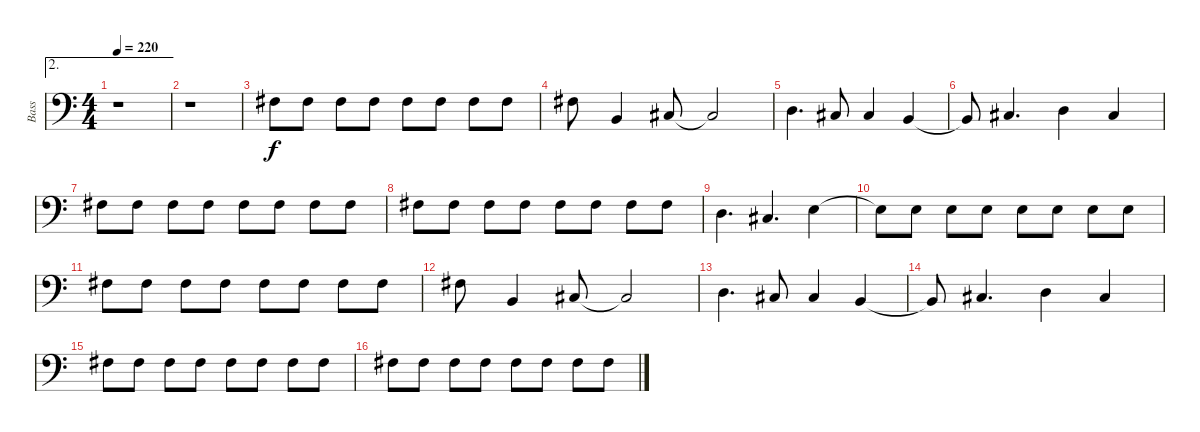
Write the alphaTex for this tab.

\track ("Bass" "Bass") {instrument slapbass1}
\staff {score}
\tuning (G2 D2 A1 E1) {hide}
\ae 2
\ts (4 4)
\tempo 220
\clef f4
\ks c
r.1{dy f} |
r.1 |
9.3.8 9.3.8 9.3.8 9.3.8 9.3.8 9.3.8 9.3.8 9.3.8 |
9.3.8 2.3.4 4.3.8 4.3{t}.2 |
5.3.4{d} 4.3.8 4.3.4 2.3.4 |
2.3{t}.8 4.3.4{d} 5.3.4 4.3.4 |
9.3.8 9.3.8 9.3.8 9.3.8 9.3.8 9.3.8 9.3.8 9.3.8 |
9.3.8 9.3.8 9.3.8 9.3.8 9.3.8 9.3.8 9.3.8 9.3.8 |
5.3.4{d} 4.3.4{d} 7.3.4 |
7.3{t}.8 7.3.8 7.3.8 7.3.8 7.3.8 7.3.8 7.3.8 7.3.8 |
9.3.8 9.3.8 9.3.8 9.3.8 9.3.8 9.3.8 9.3.8 9.3.8 |
9.3.8 2.3.4 4.3.8 4.3{t}.2 |
5.3.4{d} 4.3.8 4.3.4 2.3.4 |
2.3{t}.8 4.3.4{d} 5.3.4 4.3.4 |
9.3.8 9.3.8 9.3.8 9.3.8 9.3.8 9.3.8 9.3.8 9.3.8 |
9.3.8 9.3.8 9.3.8 9.3.8 9.3.8 9.3.8 9.3.8 9.3.8
